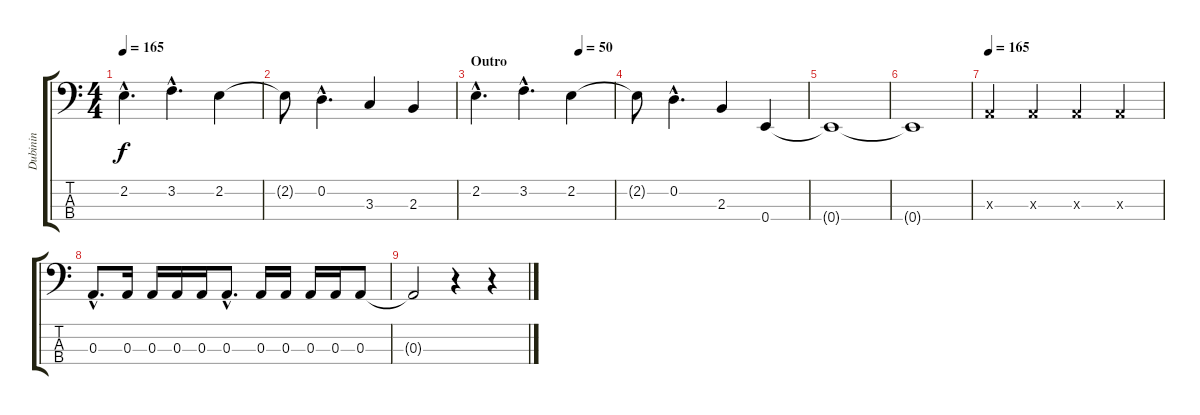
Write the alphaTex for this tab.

\track ("Dubinin" "Dubinin") {instrument electricbassfinger}
\staff {score tabs}
\tuning (G2 D2 A1 E1) {hide}
\ts (4 4)
\tempo 165
\clef f4
\ks c
2.2{hac}.4{d dy f} 3.2{hac}.4{d} 2.2.4 |
2.2{t}.8 0.2{hac}.4{d} 3.3.4 2.3.4 |
\section ("" "Outro")
\tempo (50 0.75)
2.2{hac}.4{d} 3.2{hac}.4{d} 2.2.4 |
2.2{t}.8 0.2{hac}.4{d} 2.3.4 0.4.4 |
0.4{t}.1 |
0.4{t}.1 |
\tempo 165
0.3{x}.4 0.3{x}.4 0.3{x}.4 0.3{x}.4 |
0.3{hac}.8{d} 0.3.16 0.3.16 0.3.16 0.3.16 0.3{hac}.8{d} 0.3.16 0.3.16 0.3.16 0.3.16 0.3.8 |
0.3{t}.2 r.4 r.4
